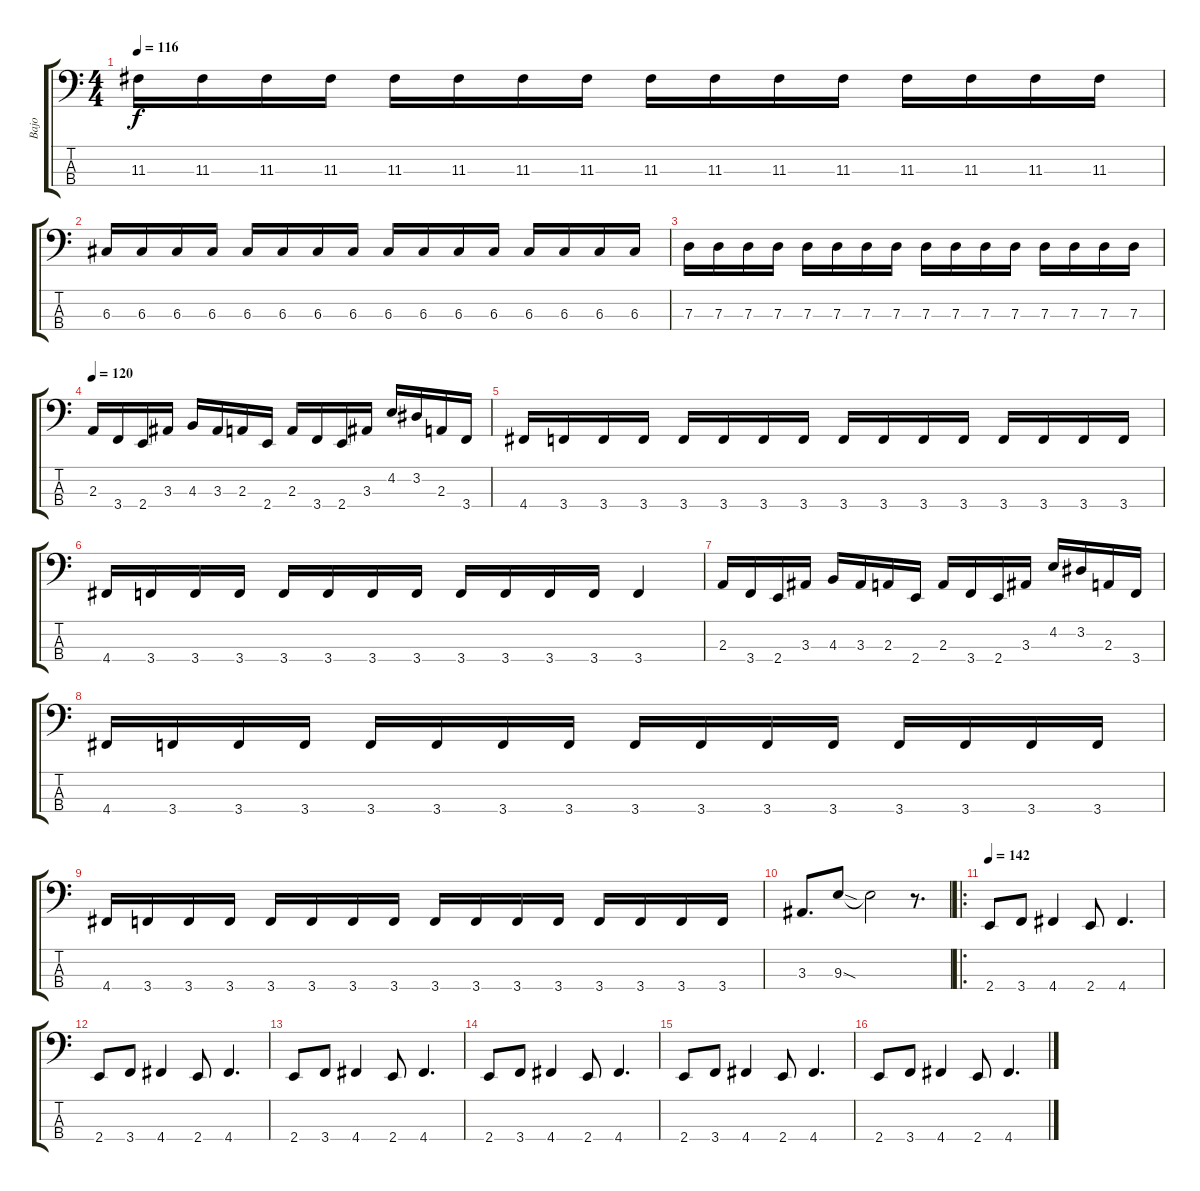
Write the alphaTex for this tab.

\track ("Bajo" "Bajo") {instrument electricbassfinger}
\staff {score tabs}
\tuning (F2 C2 G1 D1) {hide}
\ts (4 4)
\tempo 116
\clef f4
\ks c
11.3.16{dy f} 11.3.16 11.3.16 11.3.16 11.3.16 11.3.16 11.3.16 11.3.16 11.3.16 11.3.16 11.3.16 11.3.16 11.3.16 11.3.16 11.3.16 11.3.16 |
6.3.16 6.3.16 6.3.16 6.3.16 6.3.16 6.3.16 6.3.16 6.3.16 6.3.16 6.3.16 6.3.16 6.3.16 6.3.16 6.3.16 6.3.16 6.3.16 |
7.3.16 7.3.16 7.3.16 7.3.16 7.3.16 7.3.16 7.3.16 7.3.16 7.3.16 7.3.16 7.3.16 7.3.16 7.3.16 7.3.16 7.3.16 7.3.16 |
\tempo 120
2.3.16 3.4.16 2.4.16 3.3.16 4.3.16 3.3.16 2.3.16 2.4.16 2.3.16 3.4.16 2.4.16 3.3.16 4.2.16 3.2.16 2.3.16 3.4.16 |
4.4.16 3.4.16 3.4.16 3.4.16 3.4.16 3.4.16 3.4.16 3.4.16 3.4.16 3.4.16 3.4.16 3.4.16 3.4.16 3.4.16 3.4.16 3.4.16 |
4.4.16 3.4.16 3.4.16 3.4.16 3.4.16 3.4.16 3.4.16 3.4.16 3.4.16 3.4.16 3.4.16 3.4.16 3.4.4 |
2.3.16 3.4.16 2.4.16 3.3.16 4.3.16 3.3.16 2.3.16 2.4.16 2.3.16 3.4.16 2.4.16 3.3.16 4.2.16 3.2.16 2.3.16 3.4.16 |
4.4.16 3.4.16 3.4.16 3.4.16 3.4.16 3.4.16 3.4.16 3.4.16 3.4.16 3.4.16 3.4.16 3.4.16 3.4.16 3.4.16 3.4.16 3.4.16 |
4.4.16 3.4.16 3.4.16 3.4.16 3.4.16 3.4.16 3.4.16 3.4.16 3.4.16 3.4.16 3.4.16 3.4.16 3.4.16 3.4.16 3.4.16 3.4.16 |
3.3.8{d} 9.3{sod}.8 9.3{t}.2 r.8{d} |
\ro
\tempo 142
2.4.8 3.4.8 4.4.4 2.4.8 4.4.4{d} |
2.4.8 3.4.8 4.4.4 2.4.8 4.4.4{d} |
2.4.8 3.4.8 4.4.4 2.4.8 4.4.4{d} |
2.4.8 3.4.8 4.4.4 2.4.8 4.4.4{d} |
2.4.8 3.4.8 4.4.4 2.4.8 4.4.4{d} |
2.4.8 3.4.8 4.4.4 2.4.8 4.4.4{d}
